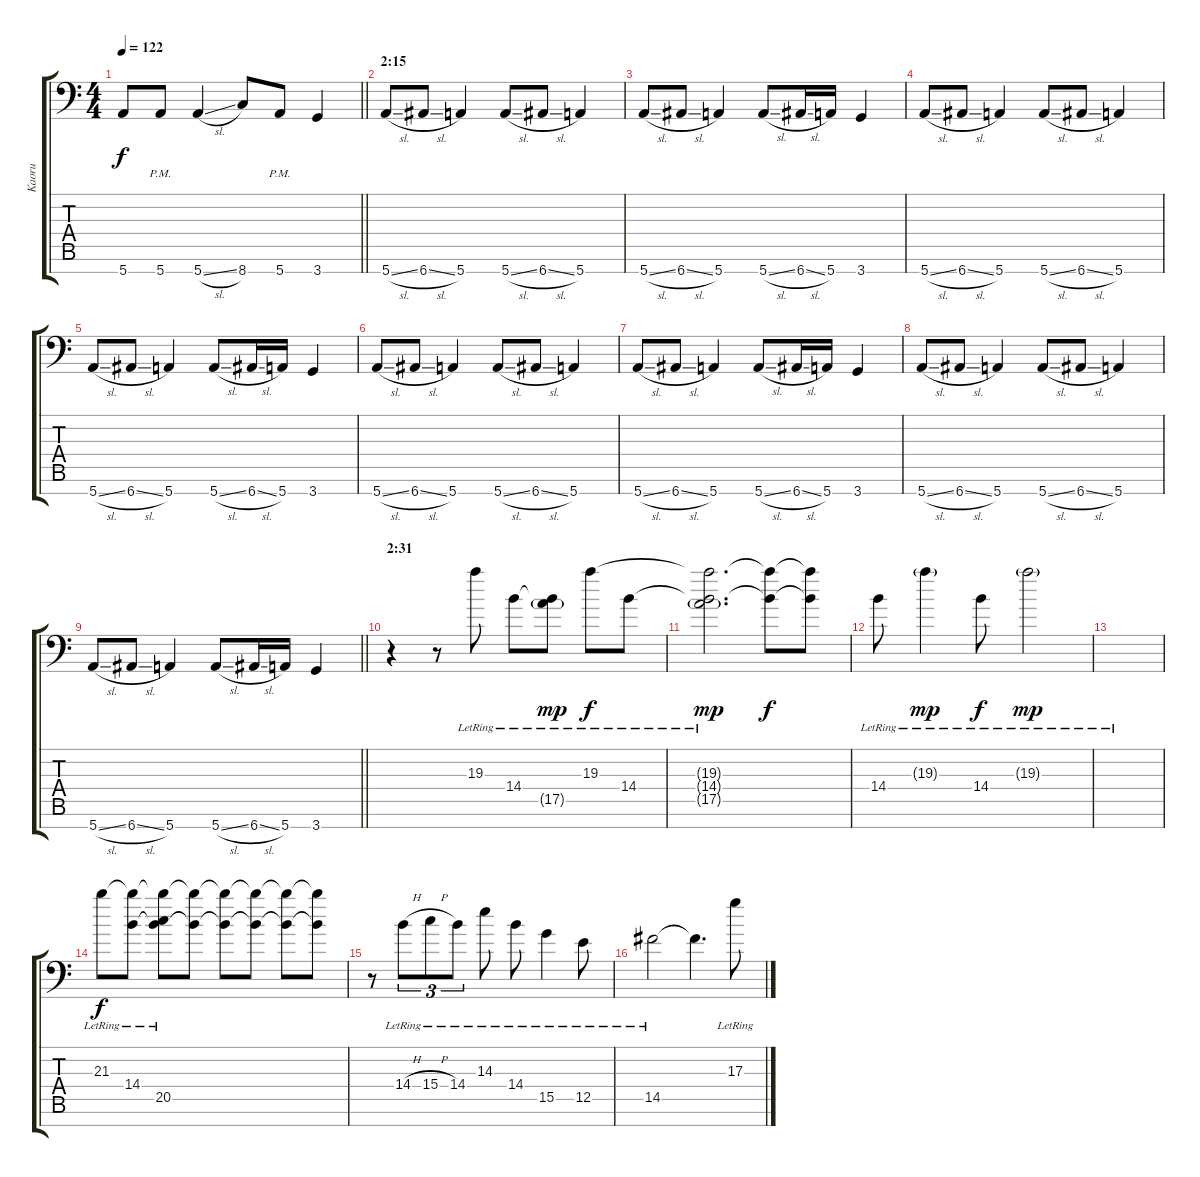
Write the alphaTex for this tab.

\track ("Kaoru" "Kaoru") {instrument overdrivenguitar}
\staff {score tabs}
\tuning (B3 Gb3 D3 A2 E2 B1 E1) {hide}
\ts (4 4)
\tempo 122
\clef f4
\barLineRight lightlight
\ks c
5.7{t}.8{dy f} 5.7{pm}.8 5.7{sl}.4 8.7.8 5.7{pm}.8 3.7.4 |
\section ("" "2:15")
5.7{sl}.8 6.7{sl}.8 5.7.4 5.7{sl}.8 6.7{sl}.8 5.7.4 |
5.7{sl}.8 6.7{sl}.8 5.7.4 5.7{sl}.8 6.7{sl}.16 5.7.16 3.7.4 |
5.7{sl}.8 6.7{sl}.8 5.7.4 5.7{sl}.8 6.7{sl}.8 5.7.4 |
5.7{sl}.8 6.7{sl}.8 5.7.4 5.7{sl}.8 6.7{sl}.16 5.7.16 3.7.4 |
5.7{sl}.8 6.7{sl}.8 5.7.4 5.7{sl}.8 6.7{sl}.8 5.7.4 |
5.7{sl}.8 6.7{sl}.8 5.7.4 5.7{sl}.8 6.7{sl}.16 5.7.16 3.7.4 |
5.7{sl}.8 6.7{sl}.8 5.7.4 5.7{sl}.8 6.7{sl}.8 5.7.4 |
\barLineRight lightlight
5.7{sl}.8 6.7{sl}.8 5.7.4 5.7{sl}.8 6.7{sl}.16 5.7.16 3.7.4 |
\section ("" "2:31")
r.4{instrument electricguitarclean} r.8 19.3{lr}.8 14.4{lr}.8 (14.4{t} 17.5{g lr}).8{dy mp} 19.3{lr}.8{dy f} 14.4{lr}.8 |
(19.3{t} 14.4{t} 17.5{g lr}).2{d dy mp} (19.3{t} 14.4{t}).8{dy f} (19.3{t} 14.4{t}).8 |
14.4{lr}.8 19.3{g lr}.4{dy mp} 14.4{lr}.8{dy f} 19.3{g lr}.2{dy mp} |
|
21.3{lr}.8{dy f} (21.3{t} 14.4{lr}).8 (21.3{t} 14.4{t} 20.5{lr}).8 (21.3{t} 14.4{t}).8 (21.3{t} 14.4{t}).8 (21.3{t} 14.4{t}).8 (21.3{t} 14.4{t}).8 (21.3{t} 14.4{t}).8 |
r.8 14.4{h lr}.8{tu (3 2)} 15.4{h lr}.8{tu (3 2)} 14.4{lr}.8{tu (3 2)} 14.3{lr}.8 14.4{lr}.8 15.5{lr}.4 12.5{lr}.8 |
14.5{lr}.2 14.5{t}.4{d} 17.3{lr}.8
